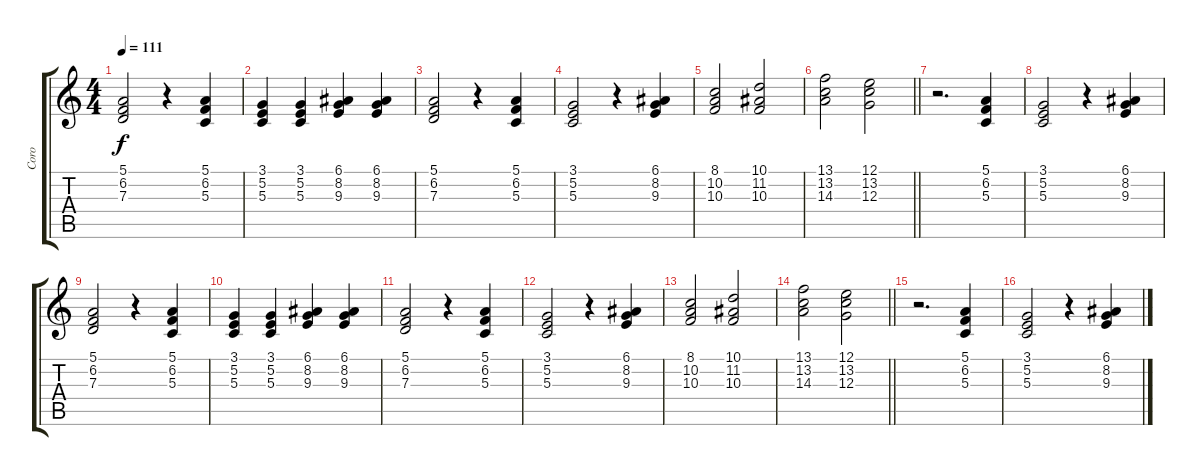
\track ("Coro" "Coro") {instrument choiraahs}
\staff {score tabs}
\tuning (E4 B3 G3 D3 A2 E2) {hide}
\ts (4 4)
\tempo 111
\clef g2
\ks c
(5.1 6.2 7.3).2{dy f} r.4 (5.1 6.2 5.3).4 |
(3.1 5.2 5.3).4 (3.1 5.2 5.3).4 (6.1 8.2 9.3).4 (6.1 8.2 9.3).4 |
(5.1 6.2 7.3).2 r.4 (5.1 6.2 5.3).4 |
(3.1 5.2 5.3).2 r.4 (6.1 8.2 9.3).4 |
(8.1 10.2 10.3).2 (10.1 11.2 10.3).2 |
\barLineRight lightlight
(13.1 13.2 14.3).2 (12.1 13.2 12.3).2 |
r.2{d} (5.1 6.2 5.3).4 |
(3.1 5.2 5.3).2 r.4 (6.1 8.2 9.3).4 |
(5.1 6.2 7.3).2 r.4 (5.1 6.2 5.3).4 |
(3.1 5.2 5.3).4 (3.1 5.2 5.3).4 (6.1 8.2 9.3).4 (6.1 8.2 9.3).4 |
(5.1 6.2 7.3).2 r.4 (5.1 6.2 5.3).4 |
(3.1 5.2 5.3).2 r.4 (6.1 8.2 9.3).4 |
(8.1 10.2 10.3).2 (10.1 11.2 10.3).2 |
\barLineRight lightlight
(13.1 13.2 14.3).2 (12.1 13.2 12.3).2 |
r.2{d} (5.1 6.2 5.3).4 |
(3.1 5.2 5.3).2 r.4 (6.1 8.2 9.3).4
